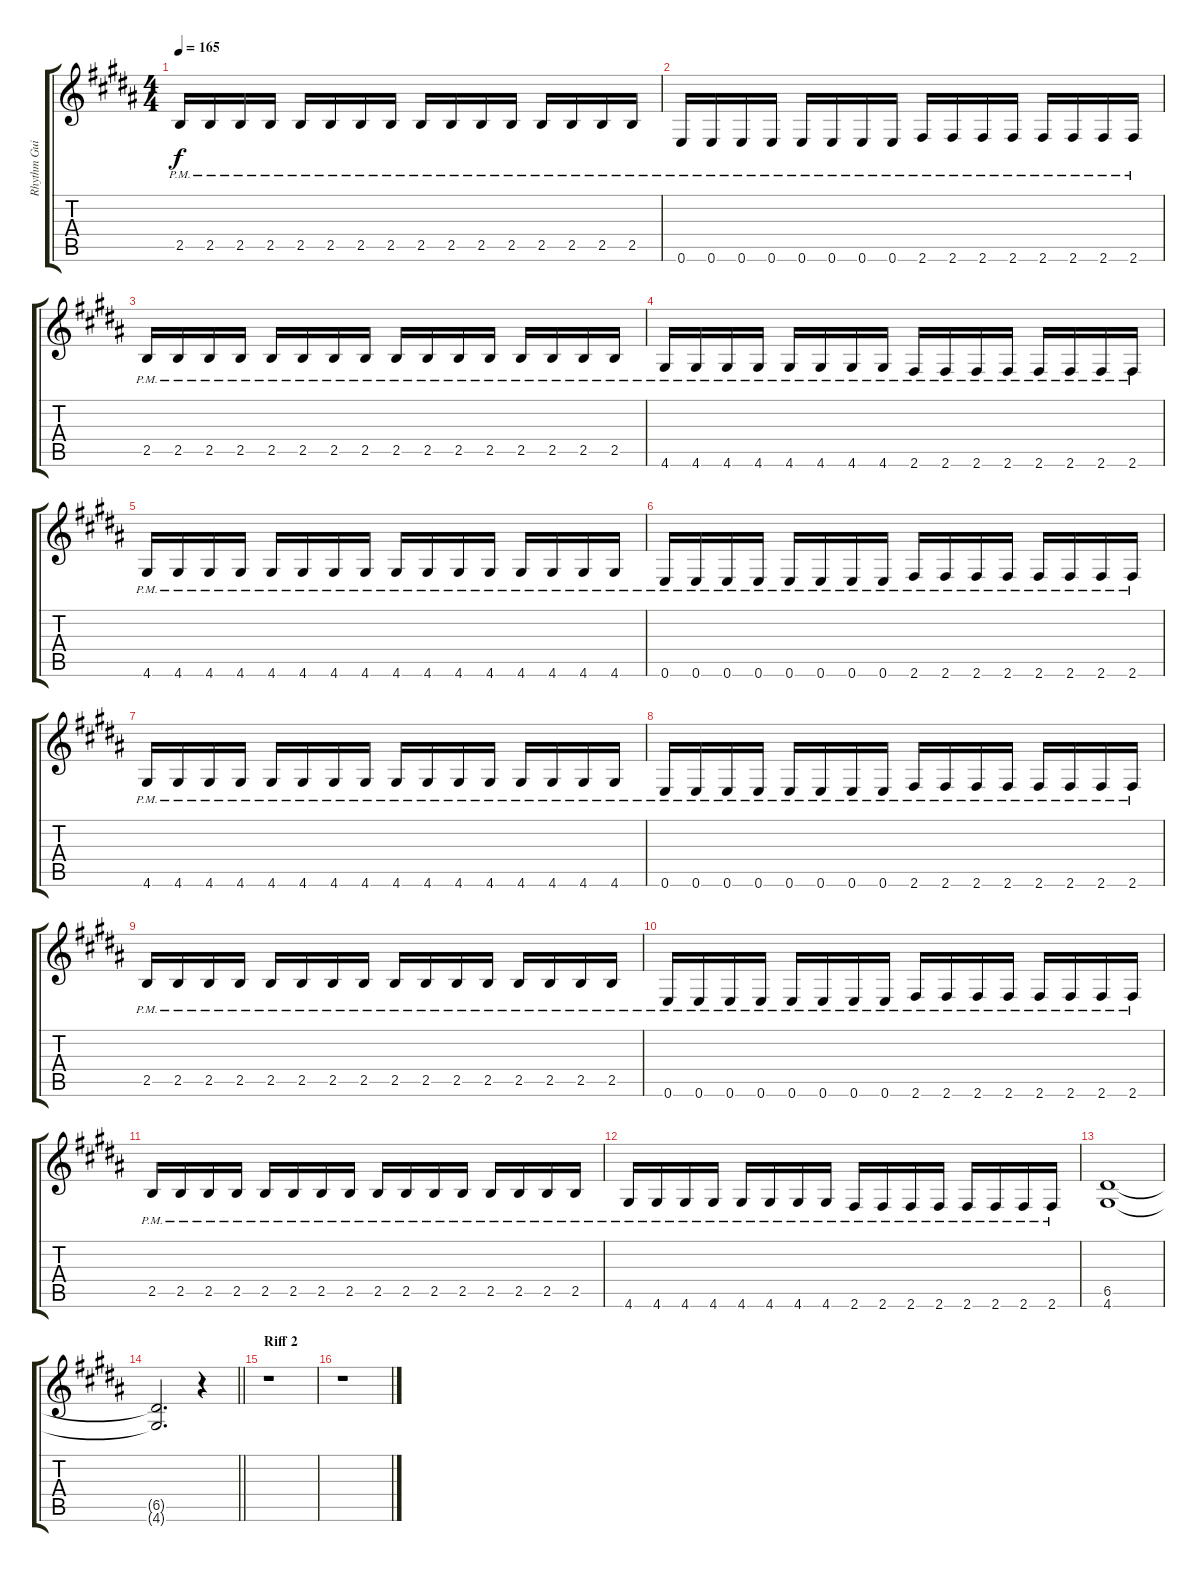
\track ("Rhythm Guitar 2: Tapani Kangas" "Rhythm Gui") {instrument distortionguitar}
\staff {score tabs}
\tuning (E4 B3 G3 D3 A2 E2) {hide}
\ts (4 4)
\tempo 165
\clef g2
\ks g#minor
2.5{pm}.16{dy f} 2.5{pm}.16 2.5{pm}.16 2.5{pm}.16 2.5{pm}.16 2.5{pm}.16 2.5{pm}.16 2.5{pm}.16 2.5{pm}.16 2.5{pm}.16 2.5{pm}.16 2.5{pm}.16 2.5{pm}.16 2.5{pm}.16 2.5{pm}.16 2.5{pm}.16 |
0.6{pm}.16 0.6{pm}.16 0.6{pm}.16 0.6{pm}.16 0.6{pm}.16 0.6{pm}.16 0.6{pm}.16 0.6{pm}.16 2.6{pm}.16 2.6{pm}.16 2.6{pm}.16 2.6{pm}.16 2.6{pm}.16 2.6{pm}.16 2.6{pm}.16 2.6{pm}.16 |
2.5{pm}.16 2.5{pm}.16 2.5{pm}.16 2.5{pm}.16 2.5{pm}.16 2.5{pm}.16 2.5{pm}.16 2.5{pm}.16 2.5{pm}.16 2.5{pm}.16 2.5{pm}.16 2.5{pm}.16 2.5{pm}.16 2.5{pm}.16 2.5{pm}.16 2.5{pm}.16 |
4.6{pm}.16 4.6{pm}.16 4.6{pm}.16 4.6{pm}.16 4.6{pm}.16 4.6{pm}.16 4.6{pm}.16 4.6{pm}.16 2.6{pm}.16 2.6{pm}.16 2.6{pm}.16 2.6{pm}.16 2.6{pm}.16 2.6{pm}.16 2.6{pm}.16 2.6{pm}.16 |
4.6{pm}.16 4.6{pm}.16 4.6{pm}.16 4.6{pm}.16 4.6{pm}.16 4.6{pm}.16 4.6{pm}.16 4.6{pm}.16 4.6{pm}.16 4.6{pm}.16 4.6{pm}.16 4.6{pm}.16 4.6{pm}.16 4.6{pm}.16 4.6{pm}.16 4.6{pm}.16 |
0.6{pm}.16 0.6{pm}.16 0.6{pm}.16 0.6{pm}.16 0.6{pm}.16 0.6{pm}.16 0.6{pm}.16 0.6{pm}.16 2.6{pm}.16 2.6{pm}.16 2.6{pm}.16 2.6{pm}.16 2.6{pm}.16 2.6{pm}.16 2.6{pm}.16 2.6{pm}.16 |
4.6{pm}.16 4.6{pm}.16 4.6{pm}.16 4.6{pm}.16 4.6{pm}.16 4.6{pm}.16 4.6{pm}.16 4.6{pm}.16 4.6{pm}.16 4.6{pm}.16 4.6{pm}.16 4.6{pm}.16 4.6{pm}.16 4.6{pm}.16 4.6{pm}.16 4.6{pm}.16 |
0.6{pm}.16 0.6{pm}.16 0.6{pm}.16 0.6{pm}.16 0.6{pm}.16 0.6{pm}.16 0.6{pm}.16 0.6{pm}.16 2.6{pm}.16 2.6{pm}.16 2.6{pm}.16 2.6{pm}.16 2.6{pm}.16 2.6{pm}.16 2.6{pm}.16 2.6{pm}.16 |
2.5{pm}.16 2.5{pm}.16 2.5{pm}.16 2.5{pm}.16 2.5{pm}.16 2.5{pm}.16 2.5{pm}.16 2.5{pm}.16 2.5{pm}.16 2.5{pm}.16 2.5{pm}.16 2.5{pm}.16 2.5{pm}.16 2.5{pm}.16 2.5{pm}.16 2.5{pm}.16 |
0.6{pm}.16 0.6{pm}.16 0.6{pm}.16 0.6{pm}.16 0.6{pm}.16 0.6{pm}.16 0.6{pm}.16 0.6{pm}.16 2.6{pm}.16 2.6{pm}.16 2.6{pm}.16 2.6{pm}.16 2.6{pm}.16 2.6{pm}.16 2.6{pm}.16 2.6{pm}.16 |
2.5{pm}.16 2.5{pm}.16 2.5{pm}.16 2.5{pm}.16 2.5{pm}.16 2.5{pm}.16 2.5{pm}.16 2.5{pm}.16 2.5{pm}.16 2.5{pm}.16 2.5{pm}.16 2.5{pm}.16 2.5{pm}.16 2.5{pm}.16 2.5{pm}.16 2.5{pm}.16 |
4.6{pm}.16 4.6{pm}.16 4.6{pm}.16 4.6{pm}.16 4.6{pm}.16 4.6{pm}.16 4.6{pm}.16 4.6{pm}.16 2.6{pm}.16 2.6{pm}.16 2.6{pm}.16 2.6{pm}.16 2.6{pm}.16 2.6{pm}.16 2.6{pm}.16 2.6{pm}.16 |
(6.5 4.6).1 |
\barLineRight lightlight
(6.5{t} 4.6{t}).2{d} r.4 |
\section ("" "Riff 2")
r.1 |
r.1
